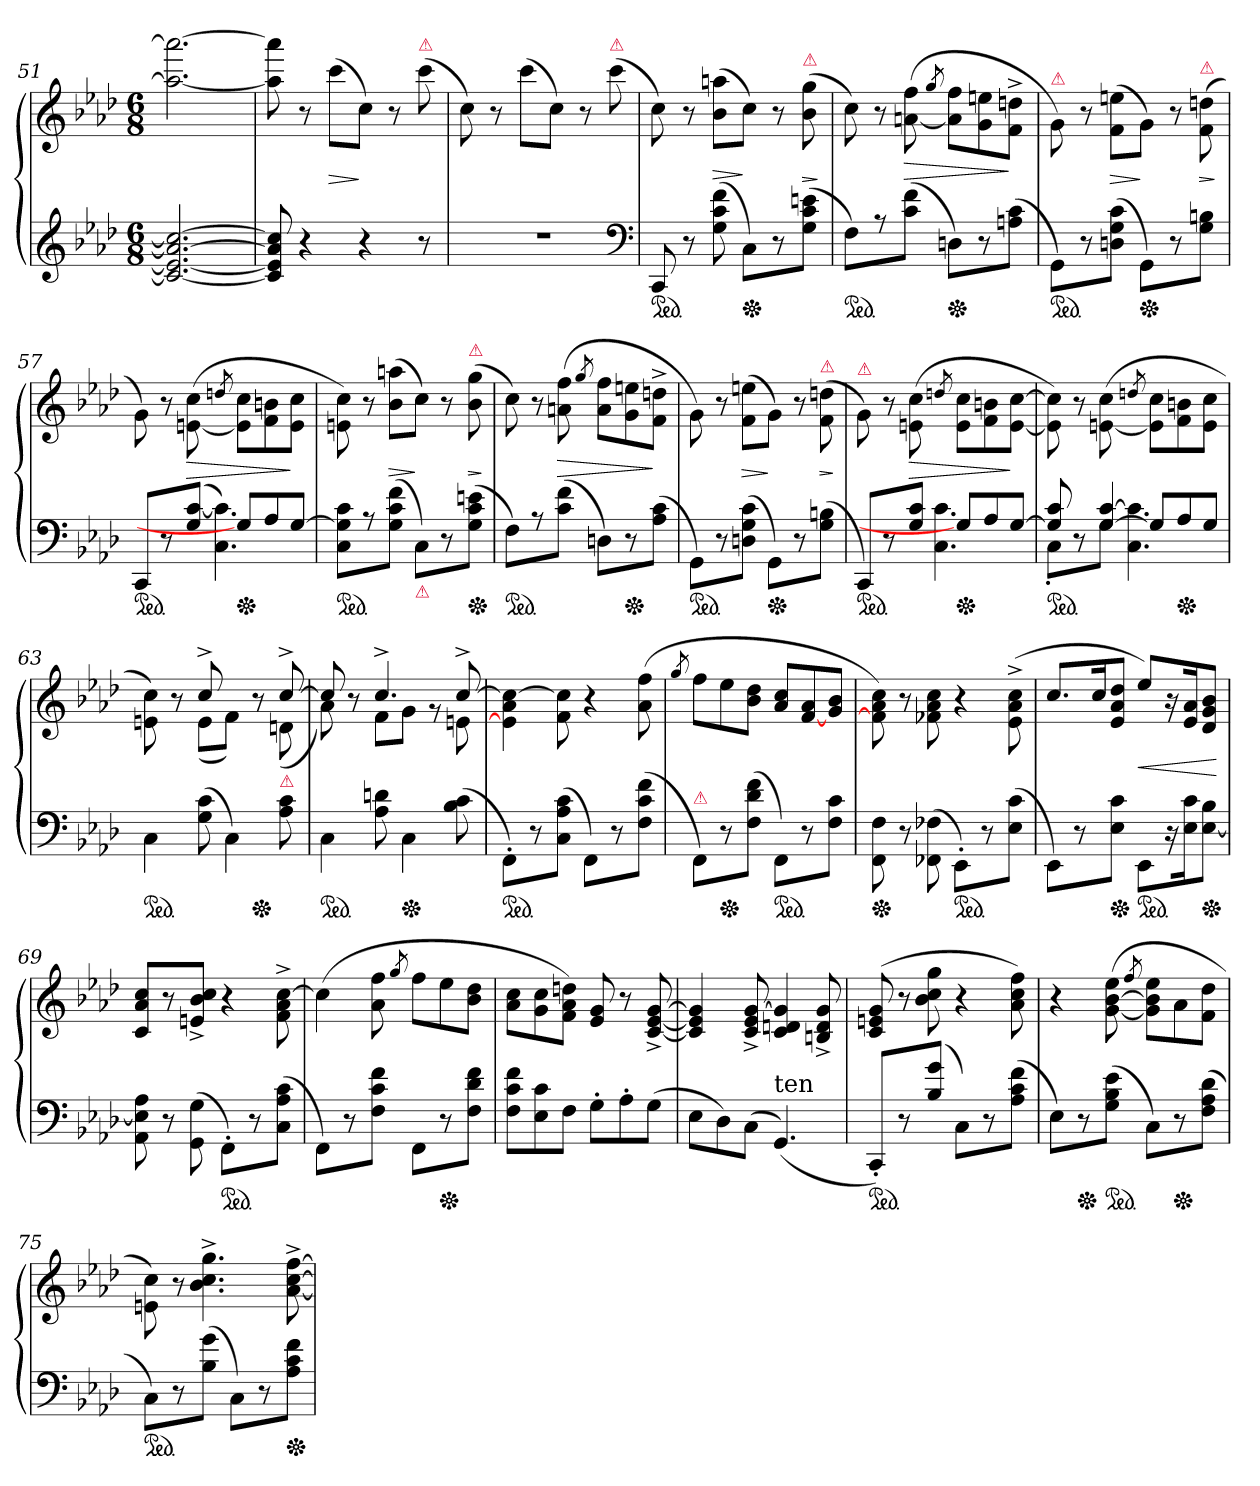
**kern	**kern	**dynam
*part1	*part1	*part1
*staff2	*staff1	*staff1/2
*clefG2	*clefG2	*
*k[b-e-a-d-]	*k[b-e-a-d-]	*
*M6/8	*M6/8	*
=51	=51	=51
2.c_ 2.e-_ 2.a-_ 2.cc_	2.aa-_ 2.aaa-_	.
=52	=52	=52
8c] 8e-] 8a-] 8cc]	8aa-] 8aaa-]	.
4r	8r	.
.	(>8cccL	>
4r	8ccJ)	]
.	8r	.
!	!LO:TX:a:color=crimson:t=⚠	!
8r	(>8ccc	.
=53	=53	=53
2.r	8cc)	.
.	8r	.
.	(>8cccL	.
.	8ccJ)	.
.	8r	.
!	!LO:TX:a:color=crimson:t=⚠	!
.	(>8ccc	.
*clefF4	*	*
=54	=54	=54
!LO:TX:b:color=crimson:t=⚠	!	!
*ped	*	*
8CC	8cc)	.
8r	8r	.
(>8G 8c 8f	(>8b- 8aanL	>
*Xped	*	*
8CL)	8ccJ)	]
8r	8r	.
!	!LO:TX:a:color=crimson:t=⚠	!
(>8G 8c 8enJ	(>8b- 8gg	>
.	.	]
=55	=55	=55
*ped	*	*
8FL)	8cc)	.
8r	8r	.
(>8c 8fJ	(>[8an 8ff	>
.	8qgg/	.
*Xped	*	*
8DnL)	8a] 8ffL	.
8r	8g 8een	.
(>8An 8cJ	8f^> 8ddn^>J	]
=56	=56	=56
!	!LO:TX:a:color=crimson:t=⚠	!
*ped	*	*
8GG\L)	8g\)	.
8r	8r	.
(>8Dn 8G 8cJ	(>8f\ 8een\L	>
*Xped	*	*
8GGL)	8gJ)	]
8r	8r	.
!	!LO:TX:a:color=crimson:t=⚠	!
8G 8BnJ	(>8f\ 8ddn\	>
.	.	]
=57	=57	=57
*^	*	*
*ped	*	*	*
4.ryy	8CC/L	8g\)	.
.	8r	8r	.
.	(<8G\ [8c\J	(>[8en\ 8cc\	>
.	.	8qddn	.
*Xped	*	*	*
8GL]	4.C 4.c])	8e]\ 8cc\L	.
8A-	.	8f 8bn	.
[8GJ	.	8e 8ccJ	]
*v	*v	*	*
=58	=58	=58
*ped	*	*
8C 8G] 8cL	8en\ 8cc\)	.
8r	8r	.
(>8G 8c 8fJ	(>8b- 8aanL	>
!LO:TX:b:color=crimson:t=⚠	!	!
8CL)	8ccJ)	]
8r	8r	.
!	!LO:TX:a:color=crimson:t=⚠	!
*Xped	*	*
(>8G 8c 8enJ	(>8b- 8gg	>
.	.	]
=59	=59	=59
*ped	*	*
8FL)	8cc)	.
8r	8r	.
(>8c 8fJ	(>8an 8ff	>
.	8qgg/	.
8DnL)	8a 8ffL	.
*Xped	*	*
8r	8g 8een	.
(>8A- 8cJ	8f^> 8ddn^>J	]
=60	=60	=60
*ped	*	*
8GG\L)	8g\)	.
8r	8r	.
(>8Dn 8G 8cJ	(>8f\ 8een\L	>
*Xped	*	*
8GGL)	8gJ)	]
8r	8r	.
!	!LO:TX:a:color=crimson:t=⚠	!
(>8G 8BnJ	(>8f\ 8ddn\	>
.	.	]
=61	=61	=61
*^	*	*
!	!	!LO:TX:a:color=crimson:t=⚠	!
*ped	*	*	*
4.ryy	8CC/L)	8g\)	.
.	8r	8r	.
.	8G\ 8c\J	(>8en\ 8cc\	>
.	.	8qddn	.
*Xped	*	*	*
8GL]	4.C 4.c	8e\ 8cc\L	.
8A-	.	8f 8bn	.
[8GJ	.	[8e [8ccJ	]
=62	=62	=62	=62
*ped	*	*	*
8G] 8c	8C'>L	8e]\ 8cc]\)	.
8ryy	8r	8r	.
!LO:N:vis=4	!	!	!
[8G [8c	8GJ	(>[8en\ 8cc\	.
.	.	8qddn	.
8GL]	4.C 4.c]	8e]\ 8cc\L	.
*Xped	*	*	*
8A-	.	8f 8bn	.
8GJ	.	8e 8ccJ	.
*v	*v	*	*
=63	=63	=63
*	*^	*
*ped	*	*	*
4C\	4ryy	8en\ 8cc\)	.
.	.	8r	.
(>8G 8c	8cc^>	(>8eL	.
4C\)	4ryy	8fJ)	.
*Xped	*	*	*
.	.	8r	.
!	!LO:TX:b:color=crimson:t=⚠	!	!
8A- 8c	[8cc^>	(>8dn	.
=64	=64	=64	=64
*ped	*	*	*
4C\	8cc]	8a-)	.
.	8r	8ryy	.
8A- 8dn	4.cc^>	8fL	.
*Xped	*	*	*
4C\	.	8gJ	.
.	.	8rg	.
(>8B- 8c	[>8cc^>	8en	.
*	*v	*v	*
=65	=65	=65
*ped	*	*
8FF'>\L)	4en]\ 4a-\ 4cc_\	.
8r	.	.
(>8C 8A- 8cJ	8f\ 8cc]\	.
8FFL)	4r	.
8r	.	.
(>8F 8c 8fJ	(>8a- 8ff	.
=66	=66	=66
.	8qgg/	.
!LO:TX:a:color=crimson:t=⚠	!	!
8FFL)	8ffL	.
*Xped	*	*
8r	8ee-	.
(>8F 8d- 8fJ	8b- 8dd-J	.
*ped	*	*
8FF\L)	8a- 8ccL	.
8r	[<8f 8a-	.
8F 8cJ	8g 8b-J	.
=67	=67	=67
*Xped	*	*
8FF\ 8F\	8f]\ 8a-\ 8cc\)	.
8r	8r	.
(>8FF-X\ 8F-X\	8f-X\ 8a-\ 8cc\	.
*ped	*	*
8EE-'>\L)	4r	.
8r	.	.
(>8E- 8cJ	(>8e-^>\ 8a-^>\ 8cc^>\	.
=68	=68	=68
8EE-\L)	8.ccL	.
8r	.	.
.	16ccK	.
*Xped	*	*
8E- 8cJ	8e- 8a- 8dd-J	.
*ped	*	*
8EE-L	8ee-L)	<
16r	16r	.
16E- 16cK	16e- 16a-K	.
*Xped	*	*
[8E- 8B-J	8d- 8g 8b-J	.
.	.	[
=69	=69	=69
8AA- 8E-] 8A-	8c 8a- 8ccL	.
8r	8r	.
(>8GG\ 8G\	8en^< 8b-^< 8cc^<J	.
*ped	*	*
8FF'>\L)	4r	.
8r	.	.
(>8C 8A- 8cJ	8f^>\ 8a-^>\ [8cc^>\	.
=70	=70	=70
8FFL)	(>4cc]	.
8r	.	.
8F 8c 8fJ	8a- 8ff	.
.	8qgg/	.
8FFL	8ffL	.
*Xped	*	*
8r	8ee-	.
8F 8d- 8fJ	8b- 8dd-J	.
=71	=71	=71
8F 8c 8fL	8a-\ 8cc\L	.
8E- 8c	8g 8cc	.
8FJ	8f 8a- 8ddnJ)	.
8G'>L	8e- 8g	.
8A-'>	8r	.
(>8GJ	[8c^> [8e-^> [8g^>	.
=72	=72	=72
8E-L	4c] 4e-] 4g]	.
8D-)	.	.
(>8CJ	8c^> 8e-^> [8g^>	.
!LO:TX:a:t=ten	!	!
(<4.GG)	4c 4dn 4g]	.
.	8Bn^> 8d^> 8g^>	.
=73	=73	=73
*ped	*	*
8CC'</L)	(>8c 8en 8g	.
8r	8r	.
(>8B-\ 8g\J	8b- 8cc 8gg	.
8CL)	4r	.
8r	.	.
(>8A- 8c 8fJ	8a- 8cc 8ff)	.
=74	=74	=74
8E-L)	4r	.
*Xped	*	*
8r	.	.
*ped	*	*
(>8G 8B- 8e-J	(>[8g [8b- 8ee-	.
.	8qff/	.
8CL)	8g]\ 8b-]\ 8ee-\L	.
*Xped	*	*
8r	8a-	.
(>8F 8A- 8d-J	8f 8dd-J	.
=75	=75	=75
*ped	*	*
8CL)	8en\ 8cc\)	.
8r	8r	.
(>8B- 8gJ	4.b-^> 4.cc^> 4.gg^>	.
8CL)	.	.
8r	.	.
*Xped	*	*
8A- 8c 8fJ	[8a-^> [8cc^> [8ff^>	.
=	=	=
*-	*-	*-
